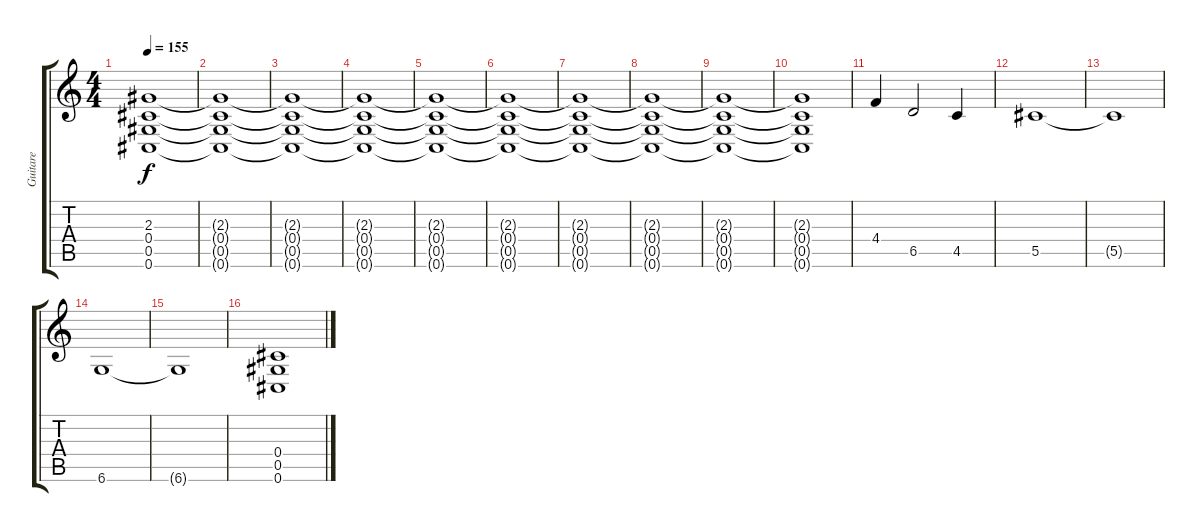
\track ("Guitare" "Guitare") {instrument distortionguitar}
\staff {score tabs}
\tuning (Eb4 Bb3 Gb3 Db3 Ab2 Db2) {hide}
\ts (4 4)
\tempo 155
\clef g2
\ks c
(2.3{t} 0.4{t} 0.5{t} 0.6{t}).1{dy f} |
(2.3{t} 0.4{t} 0.5{t} 0.6{t}).1 |
(2.3{t} 0.4{t} 0.5{t} 0.6{t}).1 |
(2.3{t} 0.4{t} 0.5{t} 0.6{t}).1 |
(2.3{t} 0.4{t} 0.5{t} 0.6{t}).1 |
(2.3{t} 0.4{t} 0.5{t} 0.6{t}).1 |
(2.3{t} 0.4{t} 0.5{t} 0.6{t}).1 |
(2.3{t} 0.4{t} 0.5{t} 0.6{t}).1 |
(2.3{t} 0.4{t} 0.5{t} 0.6{t}).1 |
(2.3{t} 0.4{t} 0.5{t} 0.6{t}).1 |
4.4.4 6.5.2 4.5.4 |
5.5.1 |
5.5{t}.1 |
6.6.1 |
6.6{t}.1 |
(0.4 0.5 0.6).1
